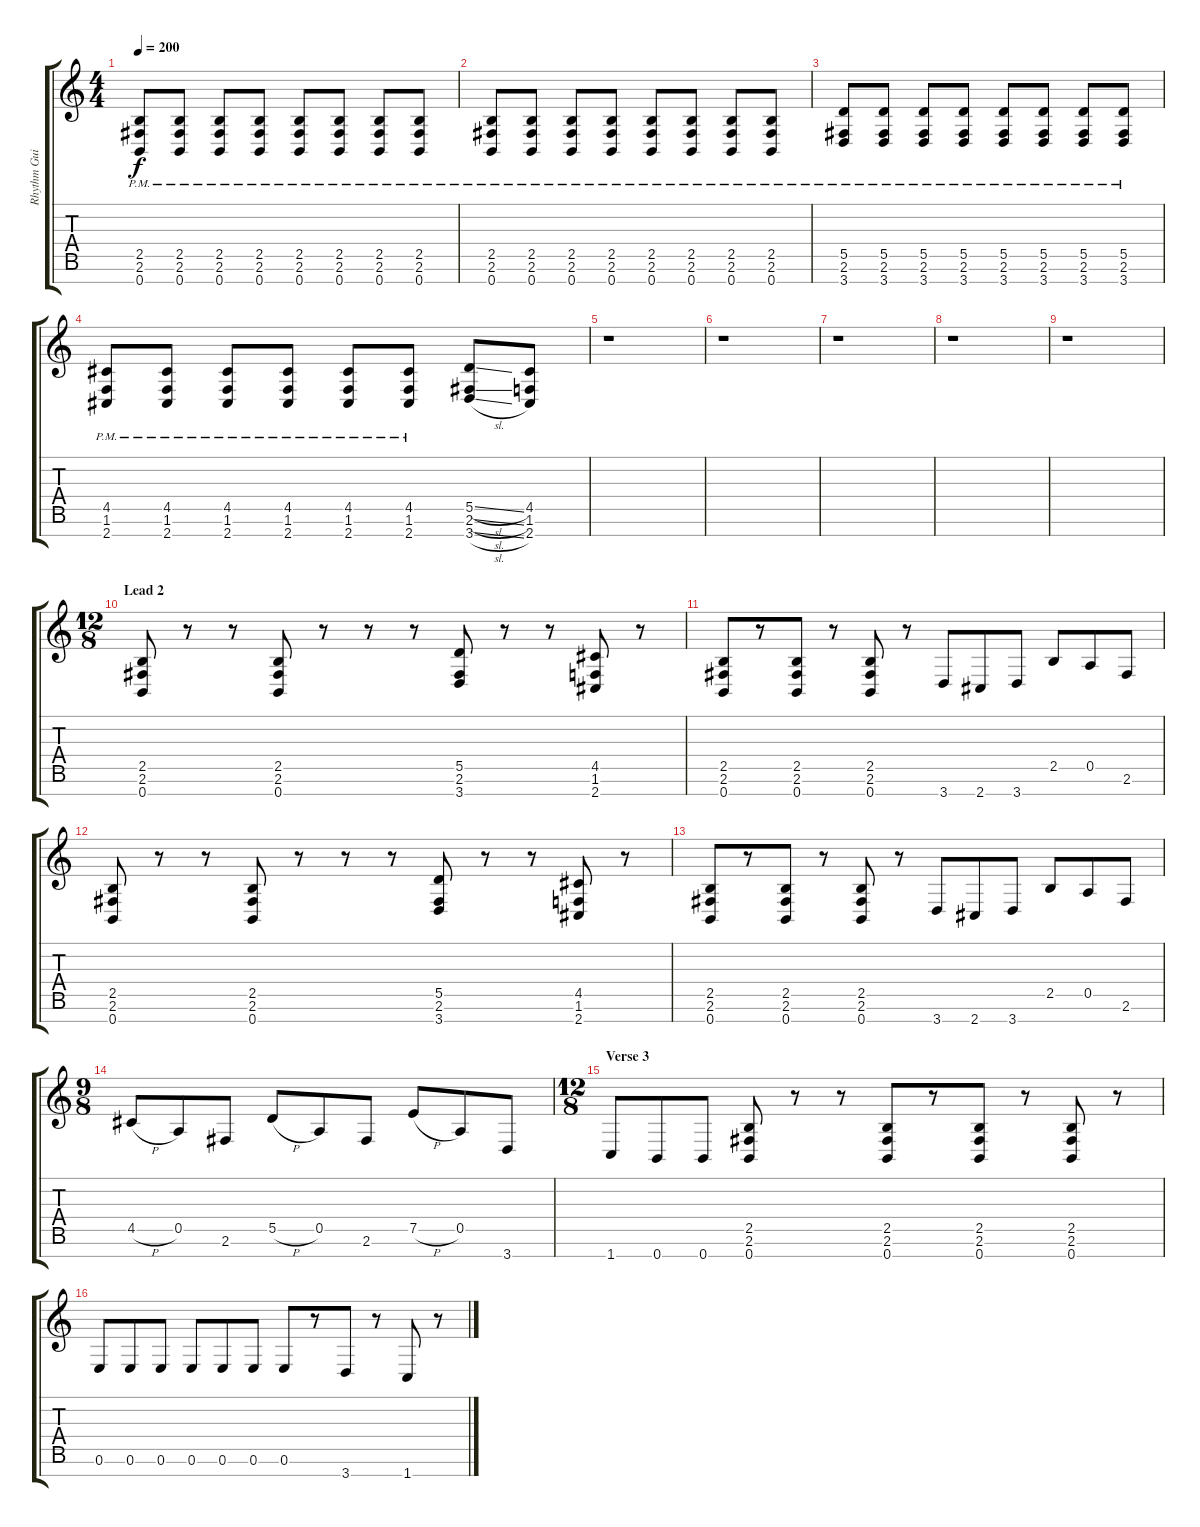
\track ("Rhythm Guitar" "Rhythm Gui") {instrument distortionguitar}
\staff {score tabs}
\tuning (E4 B3 G3 D3 A2 E2 B1) {hide}
\ts (4 4)
\tempo 200
\clef g2
\ks c
(2.5{pm} 2.6{pm} 0.7{pm}).8{dy f} (2.5{pm} 2.6{pm} 0.7{pm}).8 (2.5{pm} 2.6{pm} 0.7{pm}).8 (2.5{pm} 2.6{pm} 0.7{pm}).8 (2.5{pm} 2.6{pm} 0.7{pm}).8 (2.5{pm} 2.6{pm} 0.7{pm}).8 (2.5{pm} 2.6{pm} 0.7{pm}).8 (2.5{pm} 2.6{pm} 0.7{pm}).8 |
(2.5{pm} 2.6{pm} 0.7{pm}).8 (2.5{pm} 2.6{pm} 0.7{pm}).8 (2.5{pm} 2.6{pm} 0.7{pm}).8 (2.5{pm} 2.6{pm} 0.7{pm}).8 (2.5{pm} 2.6{pm} 0.7{pm}).8 (2.5{pm} 2.6{pm} 0.7{pm}).8 (2.5{pm} 2.6{pm} 0.7{pm}).8 (2.5{pm} 2.6{pm} 0.7{pm}).8 |
(5.5{pm} 2.6{pm} 3.7{pm}).8 (5.5{pm} 2.6{pm} 3.7{pm}).8 (5.5{pm} 2.6{pm} 3.7{pm}).8 (5.5{pm} 2.6{pm} 3.7{pm}).8 (5.5{pm} 2.6{pm} 3.7{pm}).8 (5.5{pm} 2.6{pm} 3.7{pm}).8 (5.5{pm} 2.6{pm} 3.7{pm}).8 (5.5{pm} 2.6{pm} 3.7{pm}).8 |
(4.5{pm} 1.6{pm} 2.7{pm}).8 (4.5{pm} 1.6{pm} 2.7{pm}).8 (4.5{pm} 1.6{pm} 2.7{pm}).8 (4.5{pm} 1.6{pm} 2.7{pm}).8 (4.5{pm} 1.6{pm} 2.7{pm}).8 (4.5{pm} 1.6{pm} 2.7{pm}).8 (5.5{sl} 2.6{sl} 3.7{sl}).8 (4.5 1.6 2.7).8 |
r.1 |
r.1 |
r.1 |
r.1 |
r.1 |
\ts (12 8)
\section ("" "Lead 2")
(2.5 2.6 0.7).8 r.8 r.8 (2.5 2.6 0.7).8 r.8 r.8 r.8 (5.5 2.6 3.7).8 r.8 r.8 (4.5 1.6 2.7).8 r.8 |
(2.5 2.6 0.7).8 r.8 (2.5 2.6 0.7).8 r.8 (2.5 2.6 0.7).8 r.8 3.7.8 2.7.8 3.7.8 2.5.8 0.5.8 2.6.8 |
(2.5 2.6 0.7).8 r.8 r.8 (2.5 2.6 0.7).8 r.8 r.8 r.8 (5.5 2.6 3.7).8 r.8 r.8 (4.5 1.6 2.7).8 r.8 |
(2.5 2.6 0.7).8 r.8 (2.5 2.6 0.7).8 r.8 (2.5 2.6 0.7).8 r.8 3.7.8 2.7.8 3.7.8 2.5.8 0.5.8 2.6.8 |
\ts (9 8)
4.5{h}.8 0.5.8 2.6.8 5.5{h}.8 0.5.8 2.6.8 7.5{h}.8 0.5.8 3.7.8 |
\ts (12 8)
\section ("" "Verse 3")
1.7.8 0.7.8 0.7.8 (2.5 2.6 0.7).8 r.8 r.8 (2.5 2.6 0.7).8 r.8 (2.5 2.6 0.7).8 r.8 (2.5 2.6 0.7).8 r.8 |
0.6.8 0.6.8 0.6.8 0.6.8 0.6.8 0.6.8 0.6.8 r.8 3.7.8 r.8 1.7.8 r.8
